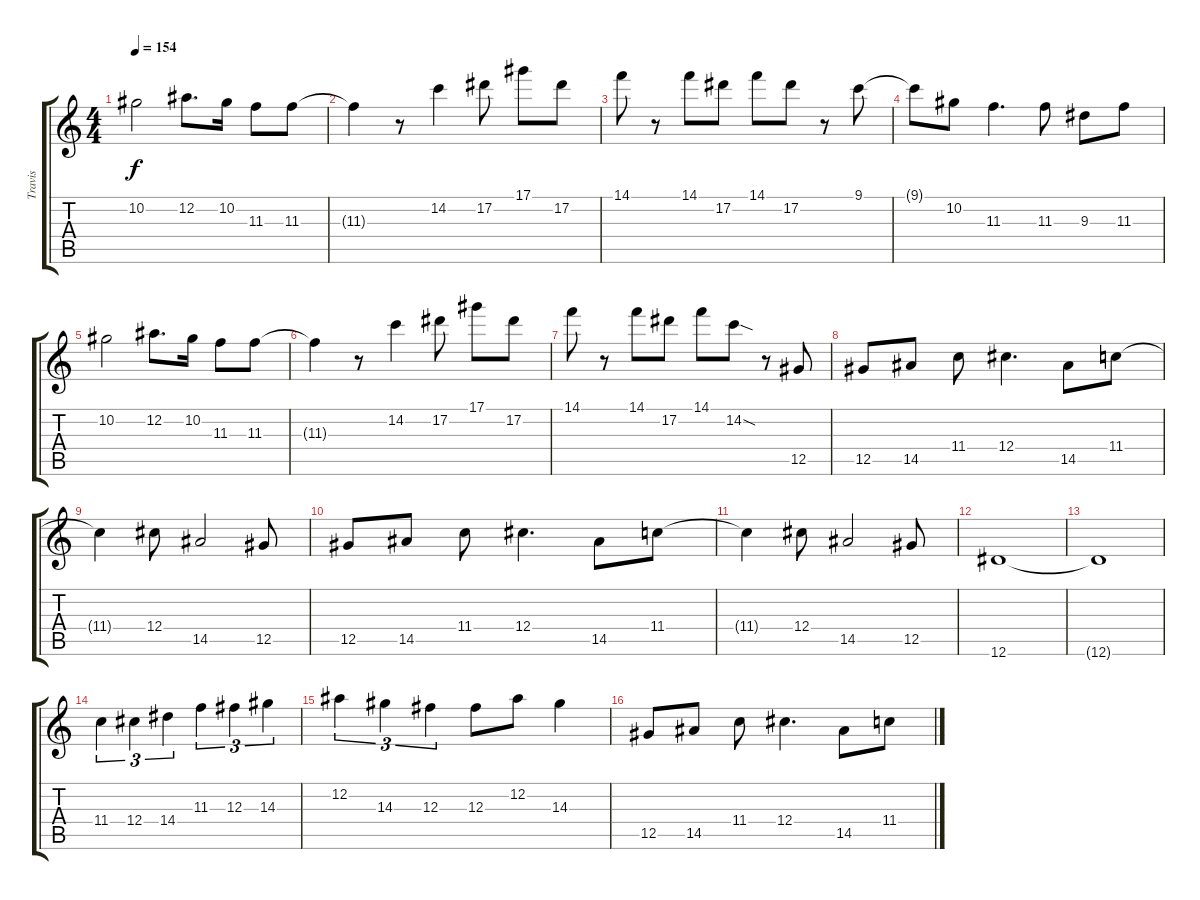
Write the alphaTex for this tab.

\track ("Travis" "Travis") {instrument overdrivenguitar}
\staff {score tabs}
\tuning (Eb4 Bb3 Gb3 Db3 Ab2 Eb2) {hide}
\ts (4 4)
\tempo 154
\clef g2
\ks c
10.2.2{dy f} 12.2.8{d} 10.2.16 11.3.8 11.3.8 |
11.3{t}.4 r.8 14.2.4 17.2.8 17.1.8 17.2.8 |
14.1.8 r.8 14.1.8 17.2.8 14.1.8 17.2.8 r.8 9.1.8 |
9.1{t}.8 10.2.8 11.3.4{d} 11.3.8 9.3.8 11.3.8 |
10.2.2 12.2.8{d} 10.2.16 11.3.8 11.3.8 |
11.3{t}.4 r.8 14.2.4 17.2.8 17.1.8 17.2.8 |
14.1.8 r.8 14.1.8 17.2.8 14.1.8 14.2{sod}.8 r.8 12.5.8 |
12.5.8 14.5.8 11.4.8 12.4.4{d} 14.5.8 11.4.8 |
11.4{t}.4 12.4.8 14.5.2 12.5.8 |
12.5.8 14.5.8 11.4.8 12.4.4{d} 14.5.8 11.4.8 |
11.4{t}.4 12.4.8 14.5.2 12.5.8 |
12.6.1 |
12.6{t}.1 |
11.4.4{tu (3 2)} 12.4.4{tu (3 2)} 14.4.4{tu (3 2)} 11.3.4{tu (3 2)} 12.3.4{tu (3 2)} 14.3.4{tu (3 2)} |
12.2.4{tu (3 2)} 14.3.4{tu (3 2)} 12.3.4{tu (3 2)} 12.3.8 12.2.8 14.3.4 |
12.5.8 14.5.8 11.4.8 12.4.4{d} 14.5.8 11.4.8
